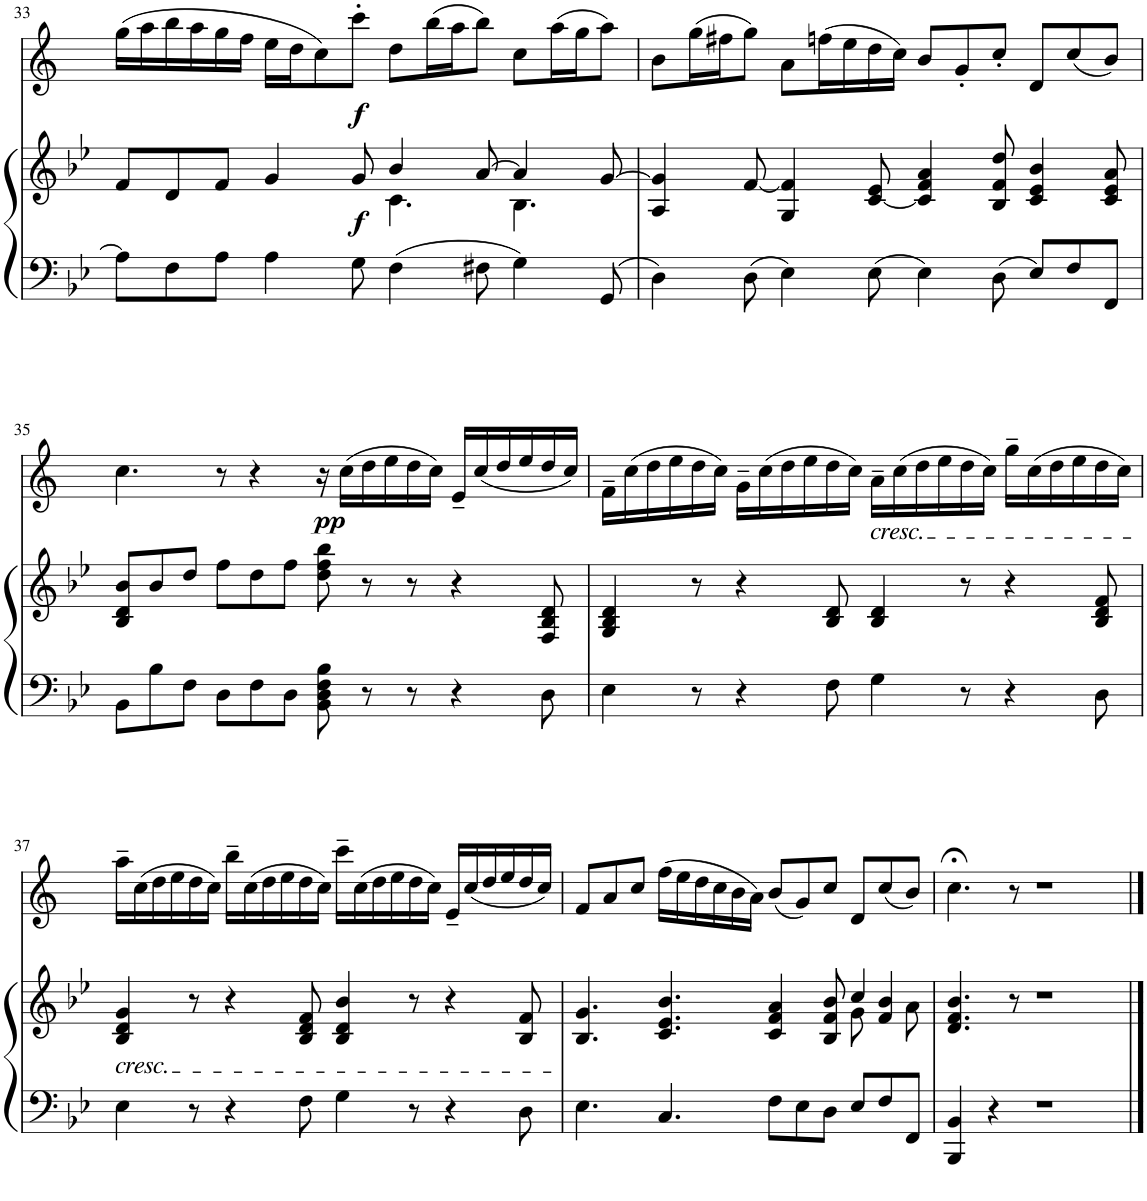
**kern	**kern	**dynam	**kern	**dynam
*part2	*part2	*part2	*part1	*part1
*staff3	*staff2	*staff2/3	*staff1	*staff1
*I"Piano	*	*	*I"Bb Clarinet	*
*I'Pno	*	*	*I'Cl	*
!!LO:PB:g=z
*clefF4	*clefG2	*	*clefG2	*
*	*	*	*Trd1c2	*
*k[b-e-]	*k[b-e-]	*	*k[]	*
*M12/8	*M12/8	*	*M12/8	*
=33	=33	=33	=33	=33
*	*^	*	*	*
8A\L]	8f/L	2.ryy	.	(16gg\LL	.
.	.	.	.	16aa\	.
8F\	8d/	.	.	16bb\	.
.	.	.	.	16aa\	.
8A\J	8f/J	.	.	16gg\	.
.	.	.	.	16ff\JJ	.
4A\	4g/	.	.	16ee\LL	.
.	.	.	.	16dd\J	.
.	.	.	.	8cc\)	.
!	!	!	!LO:DY:b	!	!LO:DY:b
8G\	8g/	.	f	8ccc'\J	f
4F\	4b-/	4.c\	.	8dd\L	.
.	.	.	.	(16bb\L	.
.	.	.	.	16aa\J	.
8F#X\	[8a/	.	.	8bb\J)	.
4G\	4a/]	4.B-\	.	8cc\L	.
.	.	.	.	(16aa\L	.
.	.	.	.	16gg\J	.
8GG/	[8g/	.	.	8aa\J)	.
*	*v	*v	*	*	*
=34	=34	=34	=34	=34
4D\	4A/ 4g/]	.	8b\L	.
.	.	.	(16gg\L	.
.	.	.	16ff#X\J	.
8D\	[8f/	.	8gg\J)	.
4E-\	4G/ 4f/]	.	8a\L	.
.	.	.	(16ffn\L	.
.	.	.	16ee\	.
8E-\	[8c/ 8e-/	.	16dd\	.
.	.	.	16cc\JJ)	.
4E-\	4c/] 4f/ 4a/	.	8b/L	.
.	.	.	8g'/	.
8D\	8B-/ 8f/ 8dd/	.	8cc'/J	.
8E-/L	4c/ 4e-/ 4b-/	.	8d/L	.
8F/	.	.	(8cc/	.
8FF/J	8c/ 8e-/ 8a/	.	8b/J)	.
!!LO:LB:g=z
=35	=35	=35	=35	=35
8BB-\L	8B-/ 8d/ 8b-/L	.	4.cc\	.
8B-\	8b-/	.	.	.
8F\J	8dd/J	.	.	.
8D\L	8ff\L	.	8r	.
8F\	8dd\	.	4r	.
8D\J	8ff\J	.	.	.
!	!	!	!	!LO:DY:b
8BB-\ 8D\ 8F\ 8B-\	8dd\ 8ff\ 8bb-\	.	16r	pp
.	.	.	(16cc\LL	.
8r	8r	.	16dd\	.
.	.	.	16ee\	.
8r	8r	.	16dd\	.
.	.	.	16cc\JJ)	.
4r	4r	.	16e~/LL	.
.	.	.	(16cc/	.
.	.	.	16dd/	.
.	.	.	16ee/	.
8D\	8F/ 8B-/ 8d/	.	16dd/	.
.	.	.	16cc/JJ)	.
=36	=36	=36	=36	=36
4E-\	4G/ 4B-/ 4d/	.	16f~\LL	.
.	.	.	(16cc\	.
.	.	.	16dd\	.
.	.	.	16ee\	.
8r	8r	.	16dd\	.
.	.	.	16cc\JJ)	.
4r	4r	.	16g~\LL	.
.	.	.	(16cc\	.
.	.	.	16dd\	.
.	.	.	16ee\	.
8F\	8B-/ 8d/	.	16dd\	.
.	.	.	16cc\JJ)	.
!	!	!	!LO:TX:b:i:t=cresc.	!
4G\	4B-/ 4d/	.	16a~\LL	.
.	.	.	(16cc\	.
.	.	.	16dd\	.
.	.	.	16ee\	.
8r	8r	.	16dd\	.
.	.	.	16cc\JJ)	.
4r	4r	.	16gg~\LL	.
.	.	.	(16cc\	.
.	.	.	16dd\	.
.	.	.	16ee\	.
8D\	8B-/ 8d/ 8f/	.	16dd\	.
.	.	.	16cc\JJ)	.
!!LO:LB:g=z
=37	=37	=37	=37	=37
!	!LO:TX:b:i:t=cresc.	!	!	!
4E-\	4B-/ 4d/ 4g/	.	16aa~\LL	.
.	.	.	(16cc\	.
.	.	.	16dd\	.
.	.	.	16ee\	.
8r	8r	.	16dd\	.
.	.	.	16cc\JJ)	.
4r	4r	.	16bb~\LL	.
.	.	.	(16cc\	.
.	.	.	16dd\	.
.	.	.	16ee\	.
8F\	8B-/ 8d/ 8f/	.	16dd\	.
.	.	.	16cc\JJ)	.
4G\	4B-/ 4d/ 4b-/	.	16ccc~\LL	.
.	.	.	(16cc\	.
.	.	.	16dd\	.
.	.	.	16ee\	.
8r	8r	.	16dd\	.
.	.	.	16cc\JJ)	.
4r	4r	.	16e~/LL	.
.	.	.	(16cc/	.
.	.	.	16dd/	.
.	.	.	16ee/	.
8D\	8B-/ 8f/	.	16dd/	.
.	.	.	16cc/JJ)	.
=38	=38	=38	=38	=38
*	*^	*	*	*
4.E-\	4.B-/ 4.g/	8ryy	.	8f/L	.
*	*v	*v	*	*	*
.	.	.	8a/	.
.	.	.	8cc/J	.
4.C/	4.c/ 4.e-/ 4.b-/	.	(16ff\LL	.
.	.	.	16ee\	.
.	.	.	16dd\	.
.	.	.	16cc\	.
.	.	.	16b\	.
.	.	.	16a\JJ)	.
8F\L	4c/ 4f/ 4a/	.	(8b/L	.
8E-\	.	.	8g/)	.
8D\J	8B-/ 8f/ 8b-/	.	8cc/J	.
*	*^	*	*	*
8E-/L	8g\	4cc/	.	8d/L	.
8F/	4f/ 4b-/	.	.	(8cc/	.
8FF/J	.	8a\	.	8b/J)	.
*	*v	*v	*	*	*
=39	=39	=39	=39	=39
4BBB-/ 4BB-/	4.d/ 4.f/ 4.b-/	.	4.cc;<\	.
4r	.	.	.	.
.	8r	.	8r	.
1r	1r	.	1r	.
==	==	==	==	==
*-	*-	*-	*-	*-
